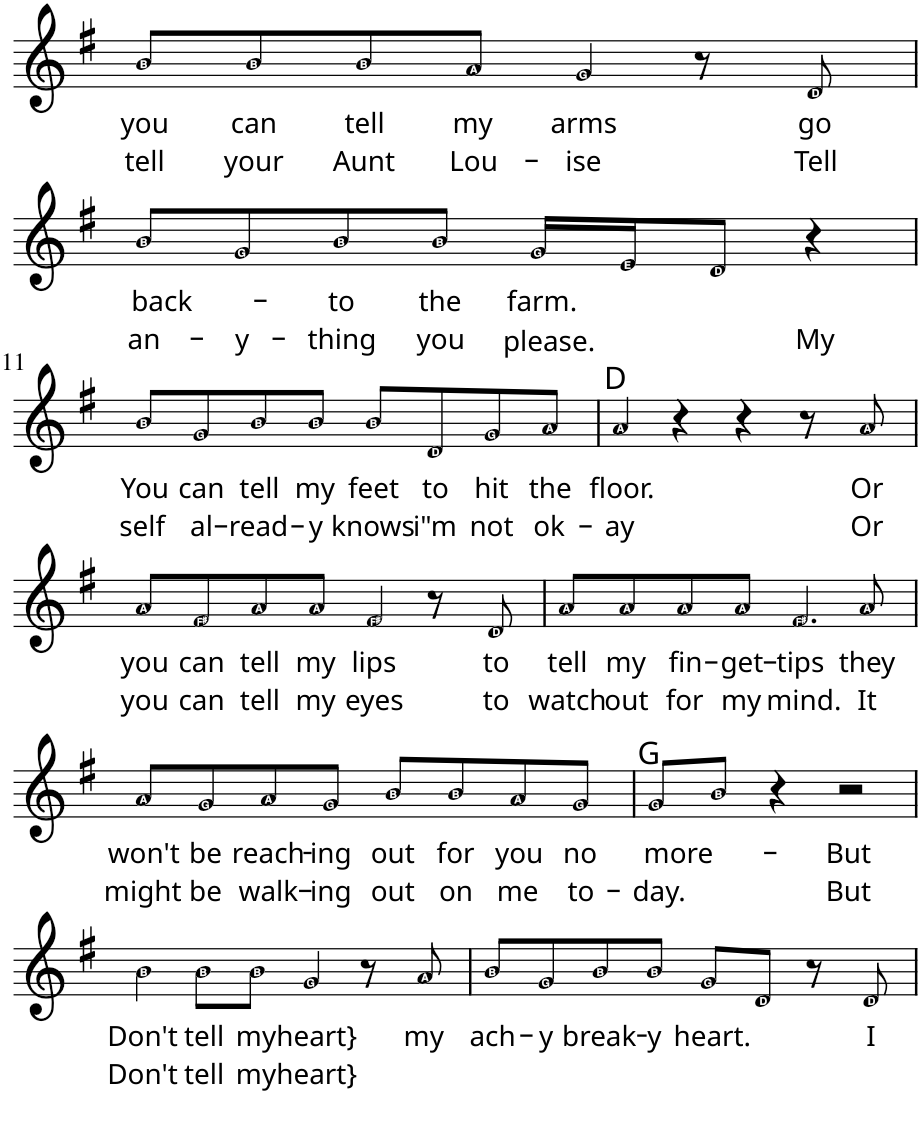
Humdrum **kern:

**kern	**text	**text	**harte
*part1	*part1	*part1	*part1
*staff1	*staff1	*staff1	*
*I"Piano	*	*	*
*I'Pno	*	*	*
!!LO:PB:g=z
*clefG2	*	*	*
*k[f#]	*	*	*
*M4/4	*	*	*
=9	=9	=9	=9
!	!LO:LY:b	!LO:LY:b	!
8b!/L	you	tell	.
!	!LO:LY:b	!LO:LY:b	!
8b!/	can	your	.
!	!LO:LY:b	!LO:LY:b	!
8b!/	tell	Aunt	.
!	!LO:LY:b	!LO:LY:b	!
8a!/J	my	Lou-	.
!	!LO:LY:b	!LO:LY:b	!
4g!/	arms	-ise	.
8r	.	.	.
!	!LO:LY:b	!LO:LY:b	!
8d!/	go	Tell	.
!!LO:LB:g=z
=10	=10	=10	=10
!	!LO:LY:b	!LO:LY:b	!
8b!/L	back-	an-	.
!	!	!LO:LY:b	!
8g!/	.	-y-	.
!	!LO:LY:b	!LO:LY:b	!
8b!/	-to	-thing	.
!	!LO:LY:b	!LO:LY:b	!
8b!/J	the	you	.
!	!LO:LY:b	!LO:LY:b	!
16g!/LL	farm.	please.	.
16e!/J	.	.	.
8d!/J	.	.	.
!	!	!LO:LY:b	!
4r	.	My	.
!!LO:LB:g=z
=11	=11	=11	=11
!	!LO:LY:b	!LO:LY:b	!
8b!/L	You	self	.
!	!LO:LY:b	!LO:LY:b	!
8g!/	can	al-	.
!	!LO:LY:b	!LO:LY:b	!
8b!/	tell	-read-	.
!	!LO:LY:b	!LO:LY:b	!
8b!/J	my	-y	.
!	!LO:LY:b	!LO:LY:b	!
8b!/L	feet	knows	.
!	!LO:LY:b	!LO:LY:b	!
8d!/	to	i"m	.
!	!LO:LY:b	!LO:LY:b	!
8g!/	hit	not	.
!	!LO:LY:b	!LO:LY:b	!
8a!/J	the	ok-	.
=12	=12	=12	=12
!	!LO:LY:b	!LO:LY:b	!
4a!/	floor.	-ay	D:maj
4r	.	.	.
4r	.	.	.
8r	.	.	.
!	!LO:LY:b	!LO:LY:b	!
8a!/	Or	Or	.
!!LO:LB:g=z
=13	=13	=13	=13
!	!LO:LY:b	!LO:LY:b	!
8a!/L	you	you	.
!	!LO:LY:b	!LO:LY:b	!
8f#!/	can	can	.
!	!LO:LY:b	!LO:LY:b	!
8a!/	tell	tell	.
!	!LO:LY:b	!LO:LY:b	!
8a!/J	my	my	.
!	!LO:LY:b	!LO:LY:b	!
4f#!/	lips	eyes	.
8r	.	.	.
!	!LO:LY:b	!LO:LY:b	!
8d!/	to	to	.
=14	=14	=14	=14
!	!LO:LY:b	!LO:LY:b	!
8a!/L	tell	watch	.
!	!LO:LY:b	!LO:LY:b	!
8a!/	my	out	.
!	!LO:LY:b	!LO:LY:b	!
8a!/	fin-	for	.
!	!LO:LY:b	!LO:LY:b	!
8a!/J	-get-	my	.
!	!LO:LY:b	!LO:LY:b	!
4.f#!/	-tips	mind.	.
!	!LO:LY:b	!LO:LY:b	!
8a!/	they	It	.
!!LO:LB:g=z
=15	=15	=15	=15
!	!LO:LY:b	!LO:LY:b	!
8a!/L	won't	might	.
!	!LO:LY:b	!LO:LY:b	!
8g!/	be	be	.
!	!LO:LY:b	!LO:LY:b	!
8a!/	reach-	walk-	.
!	!LO:LY:b	!LO:LY:b	!
8g!/J	-ing	-ing	.
!	!LO:LY:b	!LO:LY:b	!
8b!/L	out	out	.
!	!LO:LY:b	!LO:LY:b	!
8b!/	for	on	.
!	!LO:LY:b	!LO:LY:b	!
8a!/	you	me	.
!	!LO:LY:b	!LO:LY:b	!
8g!/J	no	to-	.
=16	=16	=16	=16
!	!LO:LY:b	!LO:LY:b	!
8g!/L	more-	-day.	G:maj
8b!/J	.	.	.
4r	.	.	.
!	!LO:LY:b	!LO:LY:b	!
2r	But	But	.
!!LO:LB:g=z
=17	=17	=17	=17
!	!LO:LY:b	!LO:LY:b	!
4b!\	Don't	Don't	.
!	!LO:LY:b	!LO:LY:b	!
8b!\L	tell	tell	.
!	!LO:LY:b	!LO:LY:b	!
8b!\J	my	my	.
!	!LO:LY:b	!LO:LY:b	!
4g!/	heart}	heart}	.
8r	.	.	.
!	!LO:LY:b	!	!
8a!/	my	.	.
=18	=18	=18	=18
!	!LO:LY:b	!	!
8b!/L	ach-	.	.
!	!LO:LY:b	!	!
8g!/	-y	.	.
!	!LO:LY:b	!	!
8b!/	break-	.	.
!	!LO:LY:b	!	!
8b!/J	-y	.	.
!	!LO:LY:b	!	!
8g!/L	heart.	.	.
8d!/J	.	.	.
8r	.	.	.
!	!LO:LY:b	!	!
8d!/	I	.	.
=	=	=	=
*-	*-	*-	*-
